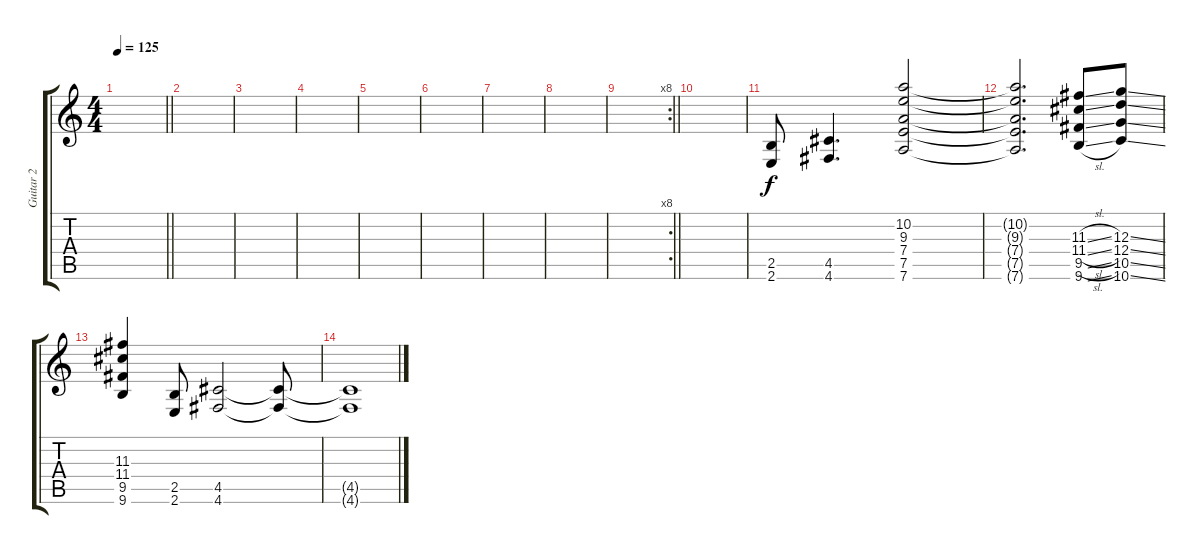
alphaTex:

\track ("Guitar 2" "Guitar 2") {instrument distortionguitar}
\staff {score tabs}
\tuning (E4 B3 G3 D3 A2 D2) {hide}
\ts (4 4)
\tempo 125
\clef g2
\barLineRight lightlight
\ks c
|
|
|
|
|
|
|
|
\rc 8
\barLineRight lightlight
|
|
(2.5 2.6).8 (4.5 4.6).4{d} (10.2 9.3 7.4 7.5 7.6).2 |
(10.2{t} 9.3{t} 7.4{t} 7.5{t} 7.6{t}).2{d} (11.3{sl} 11.4{sl} 9.5{sl} 9.6{sl}).8 (12.3{ss} 12.4{ss} 10.5{ss} 10.6{ss}).8 |
(11.3 11.4 9.5 9.6).4 (2.5 2.6).8 (4.5 4.6).2 (4.5{t} 4.6{t}).8 |
(4.5{t} 4.6{t}).1
